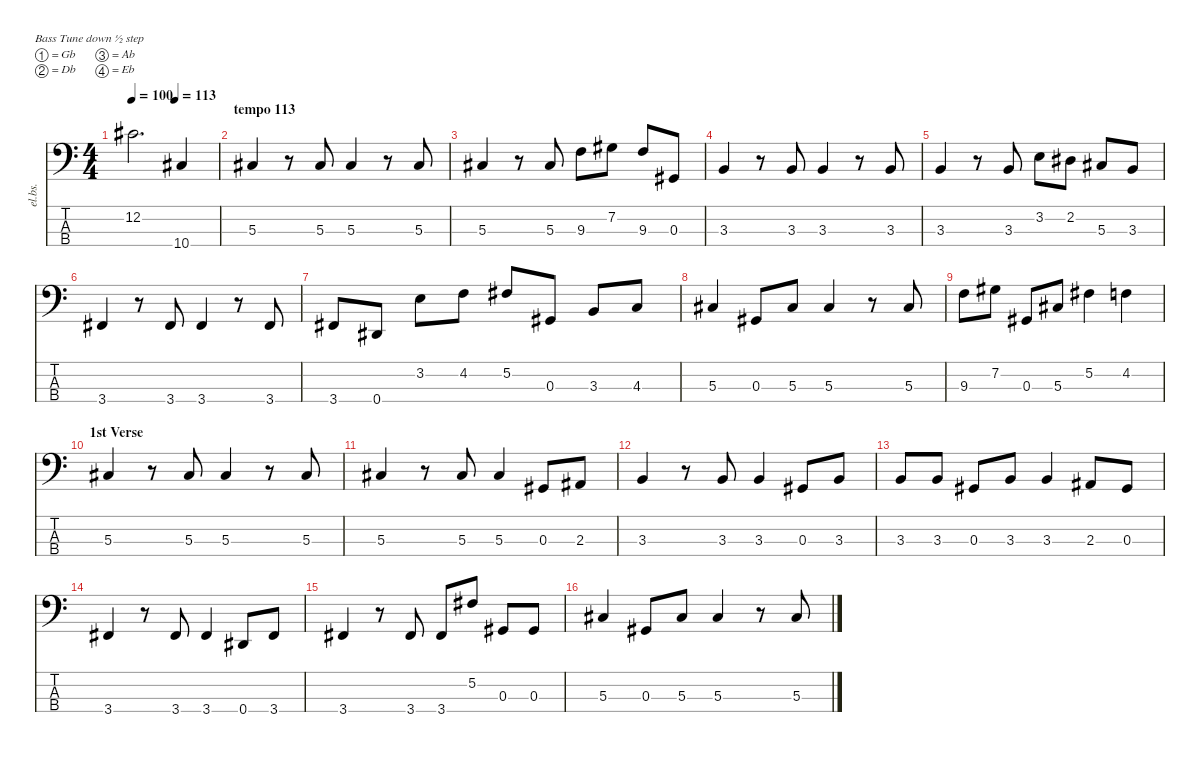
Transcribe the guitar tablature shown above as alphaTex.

\defaultSystemsLayout 4
\hideDynamics
\bracketExtendMode nobrackets
\otherSystemsTrackNameOrientation horizontal
\track ("Bass (Duff)" "el.bs.") {instrument electricbasspick}
\staff {score tabs}
\tuning (Gb2 Db2 Ab1 Eb1)
\ts (4 4)
\tempo 100
\tempo (113 0.5)
\clef f4
\ks c
12.2{t acc #}.2{d dy f} 10.4{acc #}.4 |
\section ("" "tempo 113")
5.3{acc #}.4 r.8 5.3{acc #}.8 5.3{acc #}.4 r.8 5.3{acc #}.8 |
5.3{acc #}.4 r.8 5.3{acc #}.8 9.3.8 7.2{acc #}.8 9.3.8 0.3{acc #}.8 |
3.3.4 r.8 3.3.8 3.3.4 r.8 3.3.8 |
3.3.4 r.8 3.3.8 3.2.8 2.2{acc #}.8 5.3{acc #}.8 3.3.8 |
3.4{acc #}.4 r.8 3.4{acc #}.8 3.4{acc #}.4 r.8 3.4{acc #}.8 |
3.4{acc #}.8 0.4{acc #}.8 3.2.8 4.2.8 5.2{acc #}.8 0.3{acc #}.8 3.3.8 4.3.8 |
5.3{acc #}.4 0.3{acc #}.8 5.3{acc #}.8 5.3{acc #}.4 r.8 5.3{acc #}.8 |
9.3.8 7.2{acc #}.8 0.3{acc #}.8 5.3{acc #}.8 5.2{acc #}.4 4.2.4 |
\section ("" "1st Verse")
5.3{acc #}.4 r.8 5.3{acc #}.8 5.3{acc #}.4 r.8 5.3{acc #}.8 |
5.3{acc #}.4 r.8 5.3{acc #}.8 5.3{acc #}.4 0.3{acc #}.8 2.3{acc #}.8 |
3.3.4 r.8 3.3.8 3.3.4 0.3{acc #}.8 3.3.8 |
3.3.8 3.3.8 0.3{acc #}.8 3.3.8 3.3.4 2.3{acc #}.8 0.3{acc #}.8 |
3.4{acc #}.4 r.8 3.4{acc #}.8 3.4{acc #}.4 0.4{acc #}.8 3.4{acc #}.8 |
3.4{acc #}.4 r.8 3.4{acc #}.8 3.4{acc #}.8 5.2{acc #}.8 0.3{acc #}.8 0.3{acc #}.8 |
5.3{acc #}.4 0.3{acc #}.8 5.3{acc #}.8 5.3{acc #}.4 r.8 5.3{acc #}.8
